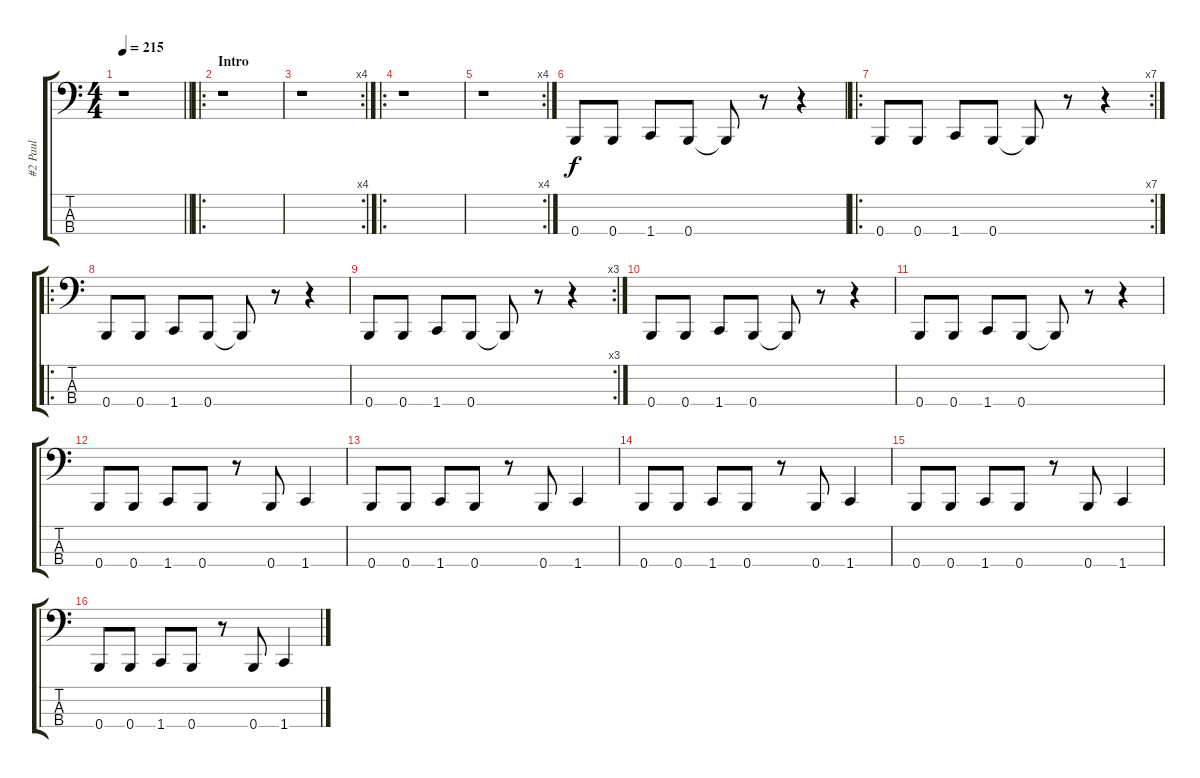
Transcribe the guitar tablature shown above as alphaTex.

\track ("#2 Paul" "#2 Paul") {instrument electricbasspick}
\staff {score tabs}
\tuning (D2 A1 E1 B0) {hide}
\ts (4 4)
\tempo 215
\clef f4
\barLineRight lightlight
\ks c
r.1{dy f instrument electricbasspick} |
\ro
\section ("" "Intro")
r.1 |
\rc 4
r.1 |
\ro
r.1 |
\rc 4
r.1 |
0.4.8 0.4.8 1.4.8 0.4.8 0.4{t}.8 r.8 r.4 |
\ro
\rc 7
0.4.8 0.4.8 1.4.8 0.4.8 0.4{t}.8 r.8 r.4 |
\ro
0.4.8 0.4.8 1.4.8 0.4.8 0.4{t}.8 r.8 r.4 |
\rc 3
0.4.8 0.4.8 1.4.8 0.4.8 0.4{t}.8 r.8 r.4 |
0.4.8 0.4.8 1.4.8 0.4.8 0.4{t}.8 r.8 r.4 |
0.4.8 0.4.8 1.4.8 0.4.8 0.4{t}.8 r.8 r.4 |
0.4.8 0.4.8 1.4.8 0.4.8 r.8 0.4.8 1.4.4 |
0.4.8 0.4.8 1.4.8 0.4.8 r.8 0.4.8 1.4.4 |
0.4.8 0.4.8 1.4.8 0.4.8 r.8 0.4.8 1.4.4 |
0.4.8 0.4.8 1.4.8 0.4.8 r.8 0.4.8 1.4.4 |
0.4.8 0.4.8 1.4.8 0.4.8 r.8 0.4.8 1.4.4
